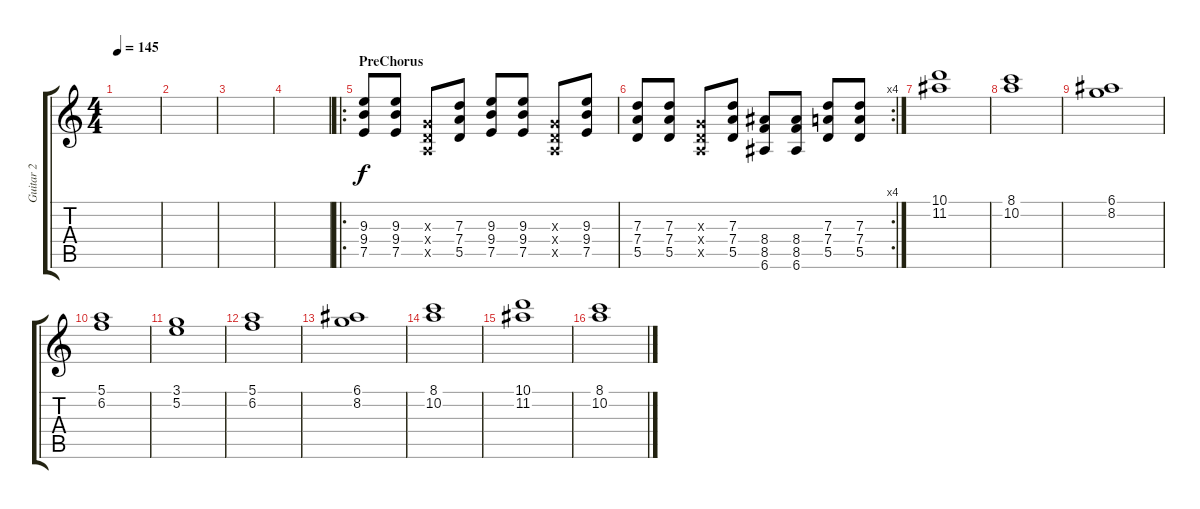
\track ("Guitar 2" "Guitar 2") {instrument overdrivenguitar}
\staff {score tabs}
\tuning (E4 B3 G3 D3 A2 E2) {hide}
\ts (4 4)
\tempo 145
\clef g2
\ks c
|
|
|
|
\ro
\section ("" "PreChorus")
(9.3 9.4 7.5).8 (9.3 9.4 7.5).8 (0.3{x} 0.4{x} 0.5{x}).8 (7.3 7.4 5.5).8 (9.3 9.4 7.5).8 (9.3 9.4 7.5).8 (0.3{x} 0.4{x} 0.5{x}).8 (9.3 9.4 7.5).8 |
\rc 4
(7.3 7.4 5.5).8 (7.3 7.4 5.5).8 (0.3{x} 0.4{x} 0.5{x}).8 (7.3 7.4 5.5).8 (8.4 8.5 6.6).8 (8.4 8.5 6.6).8 (7.3 7.4 5.5).8 (7.3 7.4 5.5).8 |
(10.1 11.2).1 |
(8.1 10.2).1 |
(6.1 8.2).1 |
(5.1 6.2).1 |
(3.1 5.2).1 |
(5.1 6.2).1 |
(6.1 8.2).1 |
(8.1 10.2).1 |
(10.1 11.2).1 |
(8.1 10.2).1
